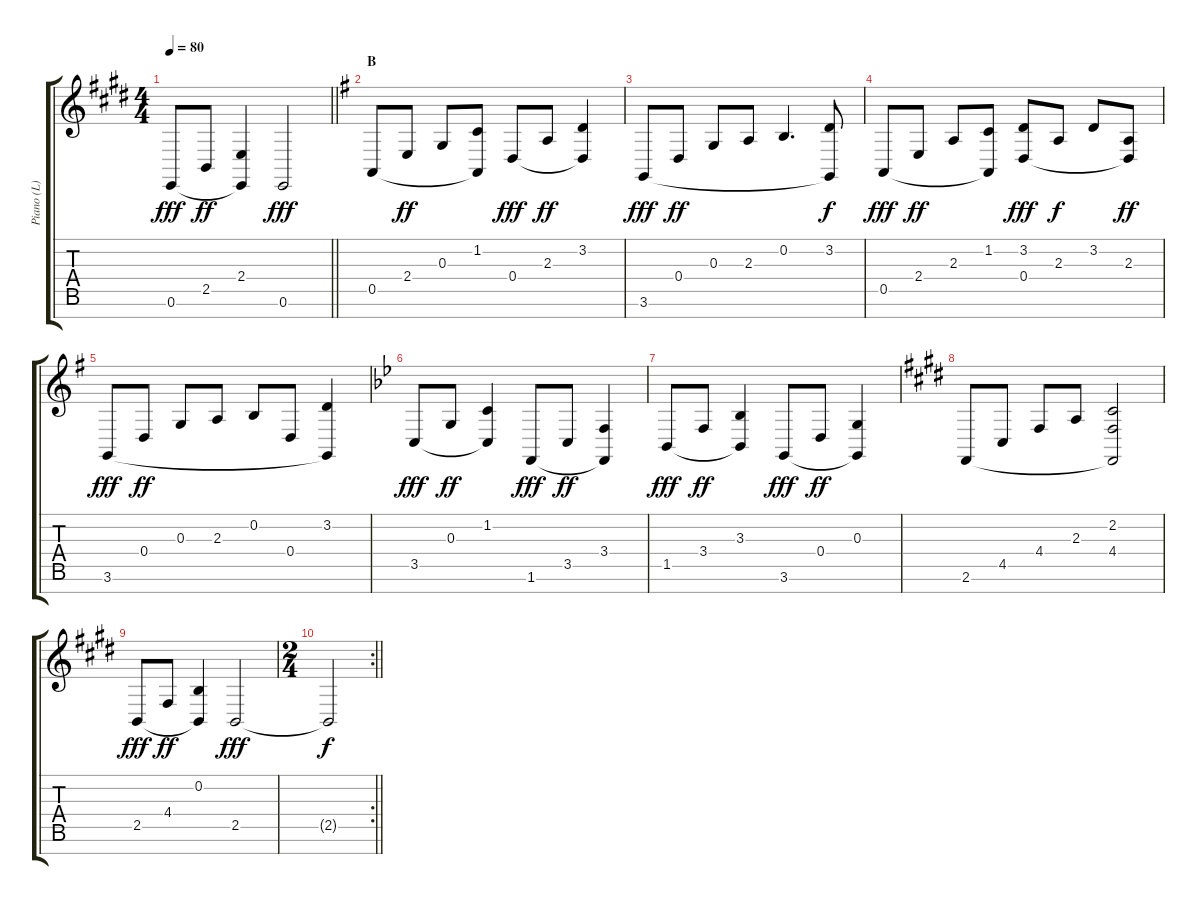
\track ("Piano (L)" "Piano (L)") {instrument acousticgrandpiano}
\staff {score tabs}
\tuning (E4 B3 G3 D3 A2 E2 B1) {hide}
\ts (4 4)
\tempo 80
\clef g2
\barLineRight lightlight
\ks e
0.6.8{dy fff} 2.5.8{dy ff} (2.4 0.6{t}).4 0.6.2{dy fff} |
\section ("" "B")
\ks g
0.5.8 2.4.8{dy ff} 0.3.8 (1.2 0.5{t}).8 0.4.8{dy fff} 2.3.8{dy ff} (3.2 0.4{t}).4 |
3.6.8{dy fff} 0.4.8{dy ff} 0.3.8 2.3.8 0.2.4{d} (3.2 3.6{t}).8{dy f} |
0.5.8{dy fff} 2.4.8{dy ff} 2.3.8 (1.2 0.5{t}).8 (3.2 0.4).8{dy fff} 2.3.8{dy f} 3.2.8 (2.3 0.4{t}).8{dy ff} |
3.6.8{dy fff} 0.4.8{dy ff} 0.3.8 2.3.8 0.2.8 0.4.8 (3.2 3.6{t}).4 |
\ks bb
3.5.8{dy fff} 0.3.8{dy ff} (1.2 3.5{t}).4 1.6.8{dy fff} 3.5.8{dy ff} (3.4 1.6{t}).4 |
1.5.8{dy fff} 3.4.8{dy ff} (3.3 1.5{t}).4 3.6.8{dy fff} 0.4.8{dy ff} (0.3 3.6{t}).4 |
\ks e
2.6.8 4.5.8 4.4.8 2.3.8 (2.2 4.4 2.6{t}).2 |
2.5.8{dy fff} 4.4.8{dy ff} (0.2 2.5{t}).4 2.5.2{dy fff} |
\rc 2
\ts (2 4)
\barLineRight lightlight
2.5{t}.2{dy f}
